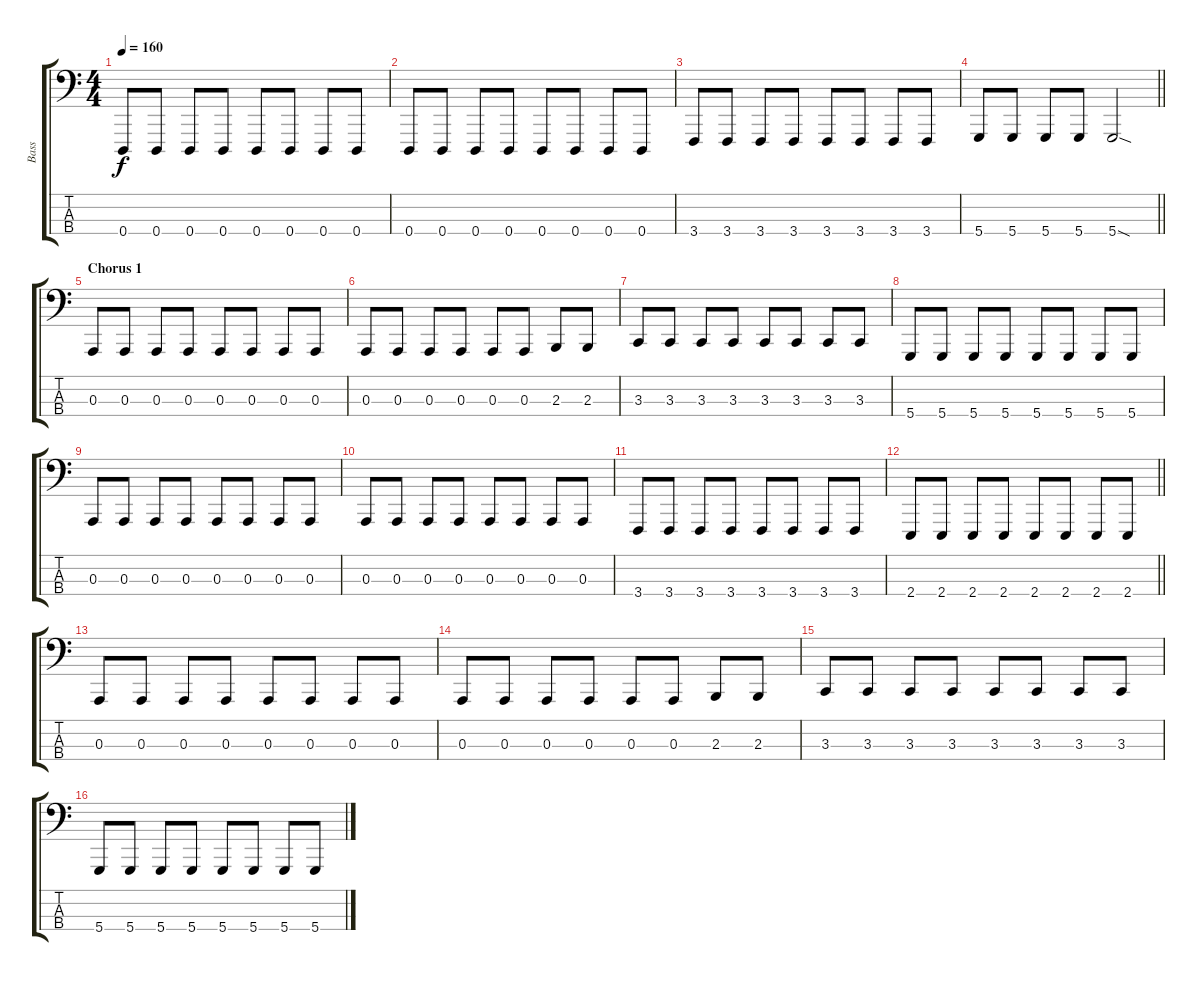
\track ("Bass" "Bass") {instrument lead8bassandlead}
\staff {score tabs}
\tuning (G2 D2 A1 D1) {hide}
\ts (4 4)
\tempo 160
\clef f4
\ks c
0.4.8{dy f} 0.4.8 0.4.8 0.4.8 0.4.8 0.4.8 0.4.8 0.4.8 |
0.4.8 0.4.8 0.4.8 0.4.8 0.4.8 0.4.8 0.4.8 0.4.8 |
3.4.8 3.4.8 3.4.8 3.4.8 3.4.8 3.4.8 3.4.8 3.4.8 |
\barLineRight lightlight
5.4.8 5.4.8 5.4.8 5.4.8 5.4{sod}.2 |
\section ("" "Chorus 1")
0.3.8 0.3.8 0.3.8 0.3.8 0.3.8 0.3.8 0.3.8 0.3.8 |
0.3.8 0.3.8 0.3.8 0.3.8 0.3.8 0.3.8 2.3.8 2.3.8 |
3.3.8 3.3.8 3.3.8 3.3.8 3.3.8 3.3.8 3.3.8 3.3.8 |
5.4.8 5.4.8 5.4.8 5.4.8 5.4.8 5.4.8 5.4.8 5.4.8 |
0.3.8 0.3.8 0.3.8 0.3.8 0.3.8 0.3.8 0.3.8 0.3.8 |
0.3.8 0.3.8 0.3.8 0.3.8 0.3.8 0.3.8 0.3.8 0.3.8 |
3.4.8 3.4.8 3.4.8 3.4.8 3.4.8 3.4.8 3.4.8 3.4.8 |
\barLineRight lightlight
2.4.8 2.4.8 2.4.8 2.4.8 2.4.8 2.4.8 2.4.8 2.4.8 |
0.3.8 0.3.8 0.3.8 0.3.8 0.3.8 0.3.8 0.3.8 0.3.8 |
0.3.8 0.3.8 0.3.8 0.3.8 0.3.8 0.3.8 2.3.8 2.3.8 |
3.3.8 3.3.8 3.3.8 3.3.8 3.3.8 3.3.8 3.3.8 3.3.8 |
5.4.8 5.4.8 5.4.8 5.4.8 5.4.8 5.4.8 5.4.8 5.4.8
